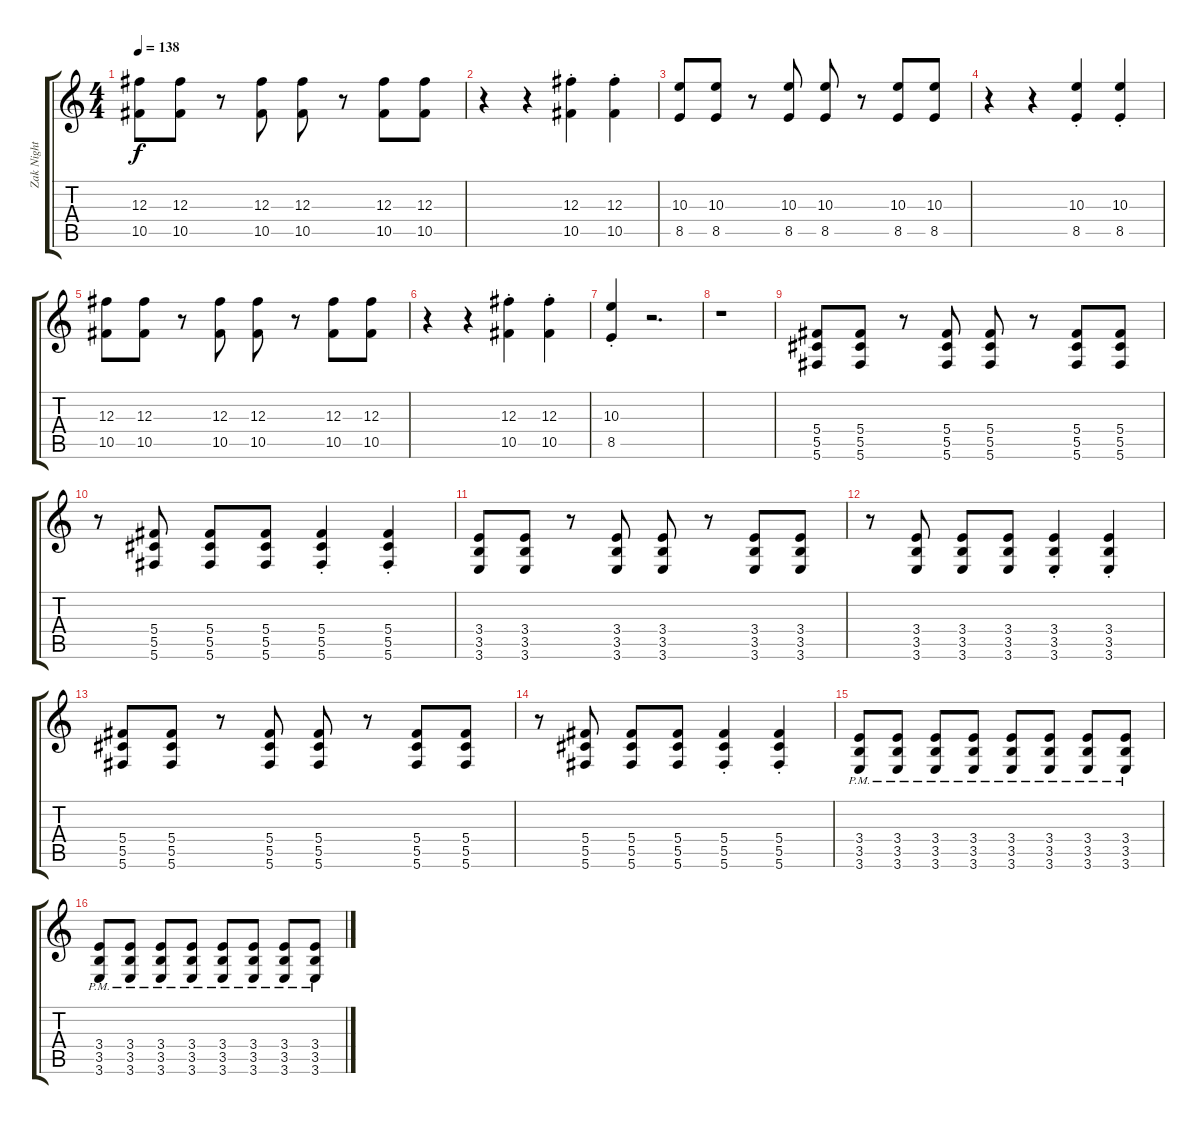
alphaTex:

\track ("Zak Night" "Zak Night") {instrument overdrivenguitar}
\staff {score tabs}
\tuning (Eb4 Bb3 Gb3 Db3 Ab2 Db2) {hide}
\ts (4 4)
\tempo 138
\clef g2
\ks c
(12.3 10.5).8{dy f} (12.3 10.5).8 r.8 (12.3 10.5).8 (12.3 10.5).8 r.8 (12.3 10.5).8 (12.3 10.5).8 |
r.4 r.4 (12.3{st} 10.5{st}).4 (12.3{st} 10.5{st}).4 |
(10.3 8.5).8 (10.3 8.5).8 r.8 (10.3 8.5).8 (10.3 8.5).8 r.8 (10.3 8.5).8 (10.3 8.5).8 |
r.4 r.4 (10.3{st} 8.5{st}).4 (10.3{st} 8.5{st}).4 |
(12.3 10.5).8 (12.3 10.5).8 r.8 (12.3 10.5).8 (12.3 10.5).8 r.8 (12.3 10.5).8 (12.3 10.5).8 |
r.4 r.4 (12.3{st} 10.5{st}).4 (12.3{st} 10.5{st}).4 |
(10.3{st} 8.5{st}).4 r.2{d} |
r.1 |
(5.4 5.5 5.6).8 (5.4 5.5 5.6).8 r.8 (5.4 5.5 5.6).8 (5.4 5.5 5.6).8 r.8 (5.4 5.5 5.6).8 (5.4 5.5 5.6).8 |
r.8 (5.4 5.5 5.6).8 (5.4 5.5 5.6).8 (5.4 5.5 5.6).8 (5.4{st} 5.5{st} 5.6{st}).4 (5.4{st} 5.5{st} 5.6{st}).4 |
(3.4 3.5 3.6).8 (3.4 3.5 3.6).8 r.8 (3.4 3.5 3.6).8 (3.4 3.5 3.6).8 r.8 (3.4 3.5 3.6).8 (3.4 3.5 3.6).8 |
r.8 (3.4 3.5 3.6).8 (3.4 3.5 3.6).8 (3.4 3.5 3.6).8 (3.4{st} 3.5{st} 3.6{st}).4 (3.4{st} 3.5{st} 3.6{st}).4 |
(5.4 5.5 5.6).8 (5.4 5.5 5.6).8 r.8 (5.4 5.5 5.6).8 (5.4 5.5 5.6).8 r.8 (5.4 5.5 5.6).8 (5.4 5.5 5.6).8 |
r.8 (5.4 5.5 5.6).8 (5.4 5.5 5.6).8 (5.4 5.5 5.6).8 (5.4{st} 5.5{st} 5.6{st}).4 (5.4{st} 5.5{st} 5.6{st}).4 |
(3.4{pm} 3.5{pm} 3.6{pm}).8 (3.4{pm} 3.5{pm} 3.6{pm}).8 (3.4{pm} 3.5{pm} 3.6{pm}).8 (3.4{pm} 3.5{pm} 3.6{pm}).8 (3.4{pm} 3.5{pm} 3.6{pm}).8 (3.4{pm} 3.5{pm} 3.6{pm}).8 (3.4{pm} 3.5{pm} 3.6{pm}).8 (3.4{pm} 3.5{pm} 3.6{pm}).8 |
(3.4{pm} 3.5{pm} 3.6{pm}).8 (3.4{pm} 3.5{pm} 3.6{pm}).8 (3.4{pm} 3.5{pm} 3.6{pm}).8 (3.4{pm} 3.5{pm} 3.6{pm}).8 (3.4{pm} 3.5{pm} 3.6{pm}).8 (3.4{pm} 3.5{pm} 3.6{pm}).8 (3.4{pm} 3.5{pm} 3.6{pm}).8 (3.4{pm} 3.5{pm} 3.6{pm}).8
